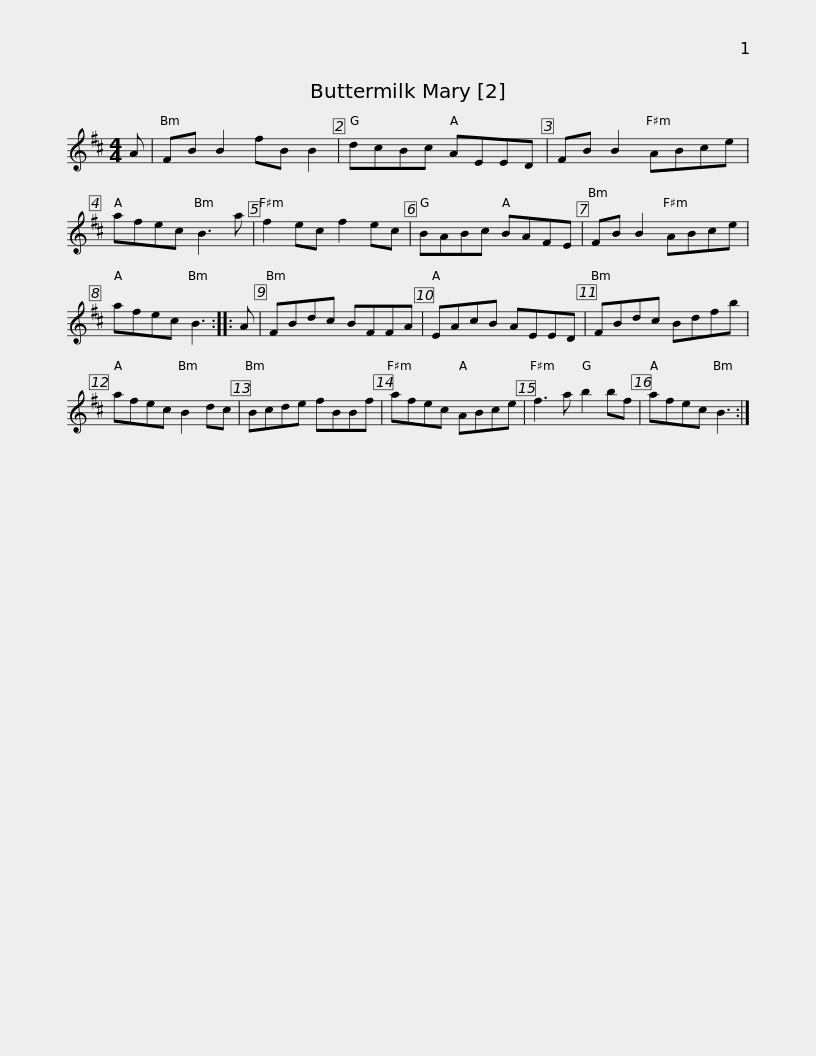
X:1
L:1/8
M:4/4
I:linebreak $
K:Bmin
V:1 treble
V:1
 A | FB B2 fB B2 | dcBc AEED | FB B2 ABce | afec B3 a | %5
 f2 ec f2 ec | BABc BAFE |$ FB B2 ABce | afec B3 :: A | %10
 FBdc BFFA | EAcB AEED | FBdc Bdfb |$ afec B2 dc | Bcde fBBf | %15
 afec ABce | f3 a b2 bf | afec B3 :| %18
